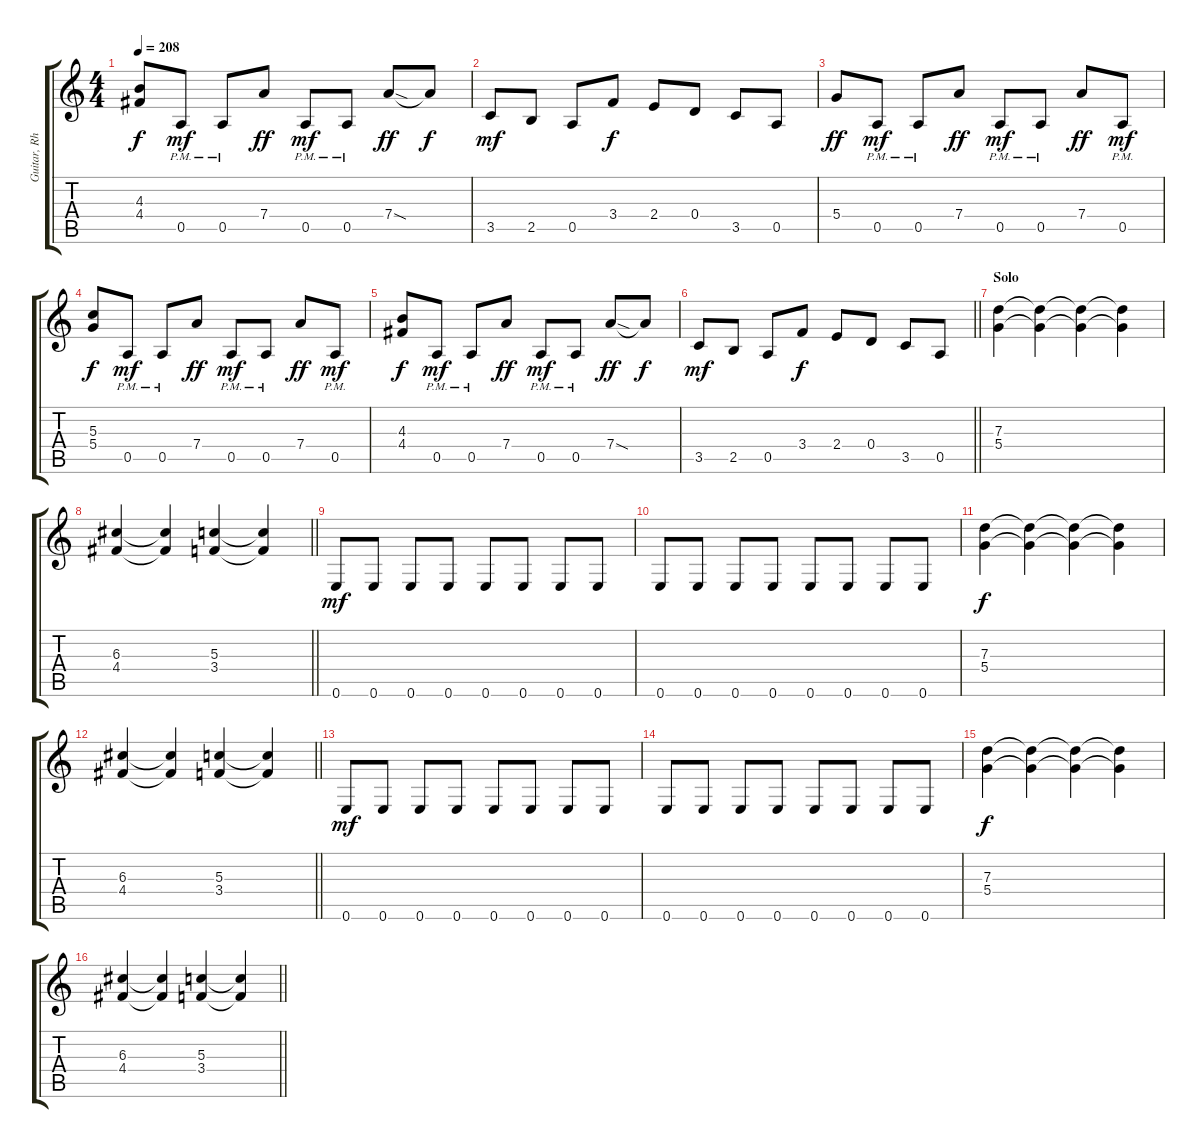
\track ("Guitar, Rhythm" "Guitar, Rh") {instrument overdrivenguitar}
\staff {score tabs}
\tuning (E4 B3 G3 D3 A2 E2) {hide}
\ts (4 4)
\tempo 208
\clef g2
\ks c
(4.3 4.4).8{dy f} 0.5{pm}.8{dy mf} 0.5{pm}.8 7.4.8{dy ff} 0.5{pm}.8{dy mf} 0.5{pm}.8 7.4{sod}.8{dy ff} 7.4{t}.8{dy f} |
3.5.8{dy mf} 2.5.8 0.5.8 3.4.8{dy f} 2.4.8 0.4.8 3.5.8 0.5.8 |
5.4.8{dy ff} 0.5{pm}.8{dy mf} 0.5{pm}.8 7.4.8{dy ff} 0.5{pm}.8{dy mf} 0.5{pm}.8 7.4.8{dy ff} 0.5{pm}.8{dy mf} |
(5.3 5.4).8{dy f} 0.5{pm}.8{dy mf} 0.5{pm}.8 7.4.8{dy ff} 0.5{pm}.8{dy mf} 0.5{pm}.8 7.4.8{dy ff} 0.5{pm}.8{dy mf} |
(4.3 4.4).8{dy f} 0.5{pm}.8{dy mf} 0.5{pm}.8 7.4.8{dy ff} 0.5{pm}.8{dy mf} 0.5{pm}.8 7.4{sod}.8{dy ff} 7.4{t}.8{dy f} |
\barLineRight lightlight
3.5.8{dy mf} 2.5.8 0.5.8 3.4.8{dy f} 2.4.8 0.4.8 3.5.8 0.5.8 |
\section ("" "Solo")
(7.3 5.4).4 (7.3{t} 5.4{t}).4 (7.3{t} 5.4{t}).4 (7.3{t} 5.4{t}).4 |
\barLineRight lightlight
(6.3 4.4).4 (6.3{t} 4.4{t}).4 (5.3 3.4).4 (5.3{t} 3.4{t}).4 |
0.6.8{dy mf} 0.6.8 0.6.8 0.6.8 0.6.8 0.6.8 0.6.8 0.6.8 |
0.6.8 0.6.8 0.6.8 0.6.8 0.6.8 0.6.8 0.6.8 0.6.8 |
(7.3 5.4).4{dy f} (7.3{t} 5.4{t}).4 (7.3{t} 5.4{t}).4 (7.3{t} 5.4{t}).4 |
\barLineRight lightlight
(6.3 4.4).4 (6.3{t} 4.4{t}).4 (5.3 3.4).4 (5.3{t} 3.4{t}).4 |
0.6.8{dy mf} 0.6.8 0.6.8 0.6.8 0.6.8 0.6.8 0.6.8 0.6.8 |
0.6.8 0.6.8 0.6.8 0.6.8 0.6.8 0.6.8 0.6.8 0.6.8 |
(7.3 5.4).4{dy f} (7.3{t} 5.4{t}).4 (7.3{t} 5.4{t}).4 (7.3{t} 5.4{t}).4 |
\barLineRight lightlight
(6.3 4.4).4 (6.3{t} 4.4{t}).4 (5.3 3.4).4 (5.3{t} 3.4{t}).4
